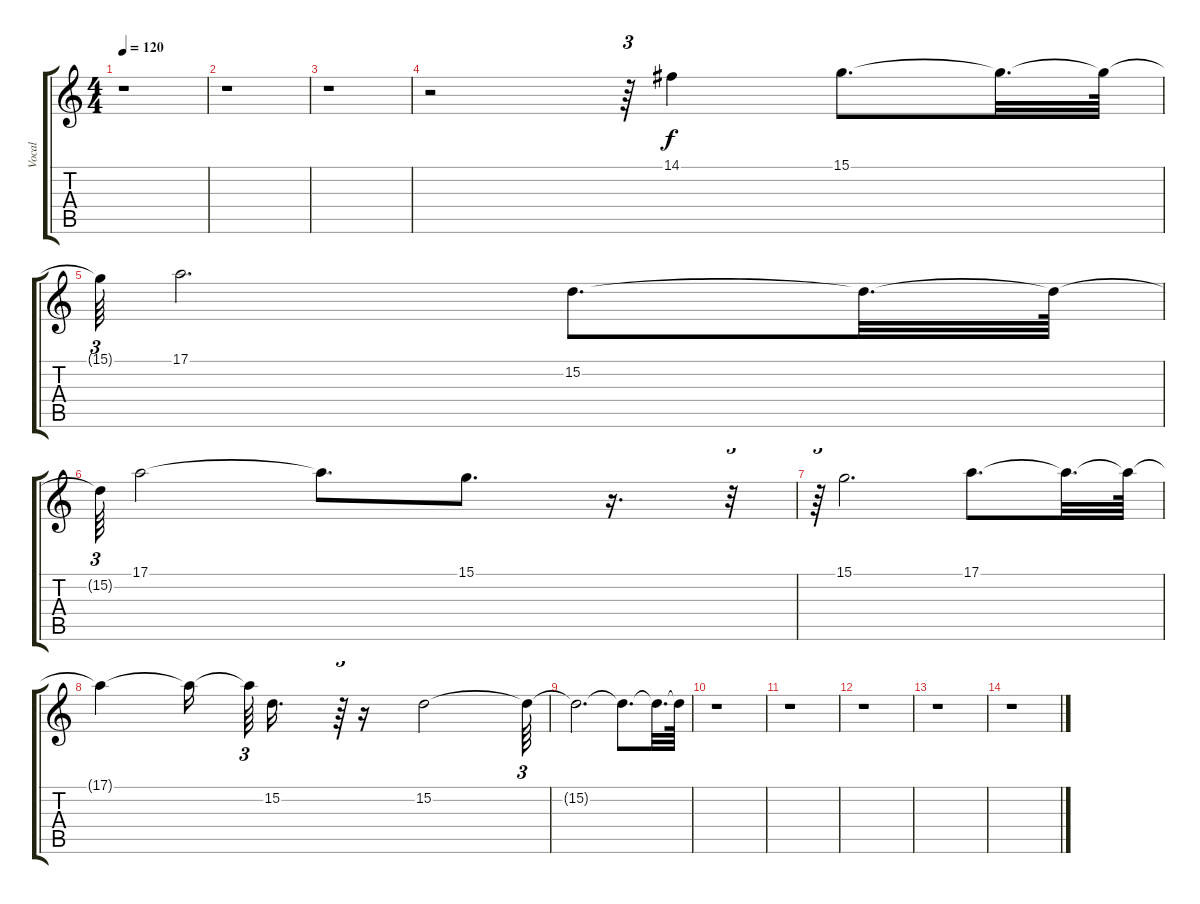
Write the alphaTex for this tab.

\track ("Vocal" "Vocal") {instrument voiceoohs}
\staff {score tabs}
\tuning (E4 B3 G3 D3 A2 E2) {hide}
\ts (4 4)
\tempo 120
\clef g2
\ks c
r.1{dy f} |
r.1 |
r.1 |
r.2 r.64{tu (3 2)} 14.1.4 15.1.8{d} 15.1{t}.32{d} 15.1{t}.64 |
15.1{t}.64{tu (3 2)} 17.1.2{d} 15.2.8{d} 15.2{t}.32{d} 15.2{t}.64 |
15.2{t}.64{tu (3 2)} 17.1.2 17.1{t}.8{d} 15.1.8{d} r.16{d} r.32{tu (3 2)} |
r.64{tu (3 2)} 15.1.2{d} 17.1.8{d} 17.1{t}.32{d} 17.1{t}.64 |
17.1{t}.4 17.1{t}.16{beam splitsecondary} 17.1{t}.64{tu (3 2)} 15.2.16{d} r.64{tu (3 2)} r.16 15.2.2 15.2{t}.64{tu (3 2)} |
15.2{t}.2{d} 15.2{t}.8{d} 15.2{t}.32{d} 15.2{t}.64 |
r.1 |
r.1 |
r.1 |
r.1 |
r.1
